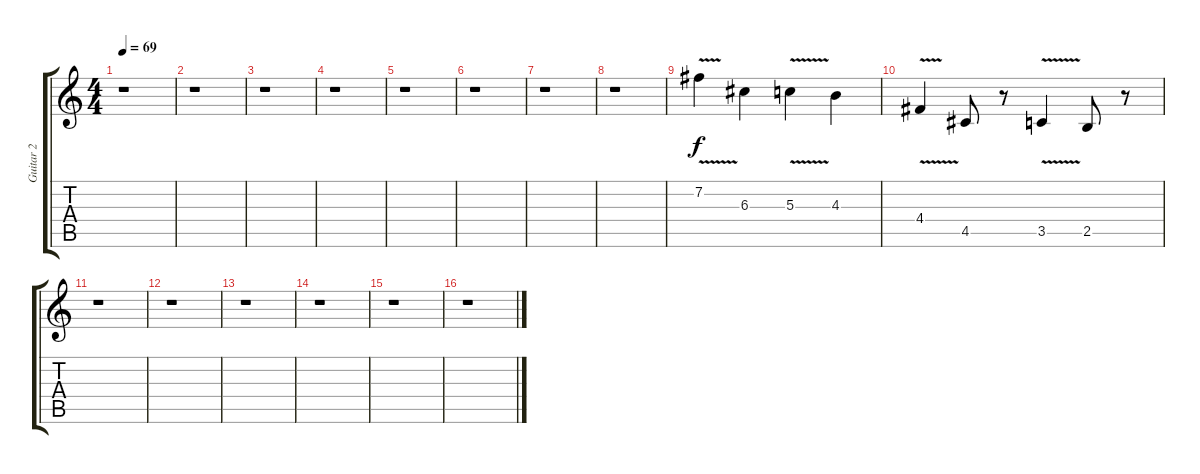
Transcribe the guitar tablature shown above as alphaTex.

\track ("Guitar 2" "Guitar 2") {instrument distortionguitar}
\staff {score tabs}
\tuning (E4 B3 G3 D3 A2 E2) {hide}
\ts (4 4)
\tempo 69
\clef g2
\ks c
r.1{dy f} |
r.1 |
r.1 |
r.1 |
r.1 |
r.1 |
r.1 |
r.1 |
7.2{v}.4 6.3.4 5.3{v}.4 4.3.4 |
4.4{v}.4 4.5.8 r.8 3.5{v}.4 2.5.8 r.8 |
r.1 |
r.1 |
r.1 |
r.1 |
r.1 |
r.1
